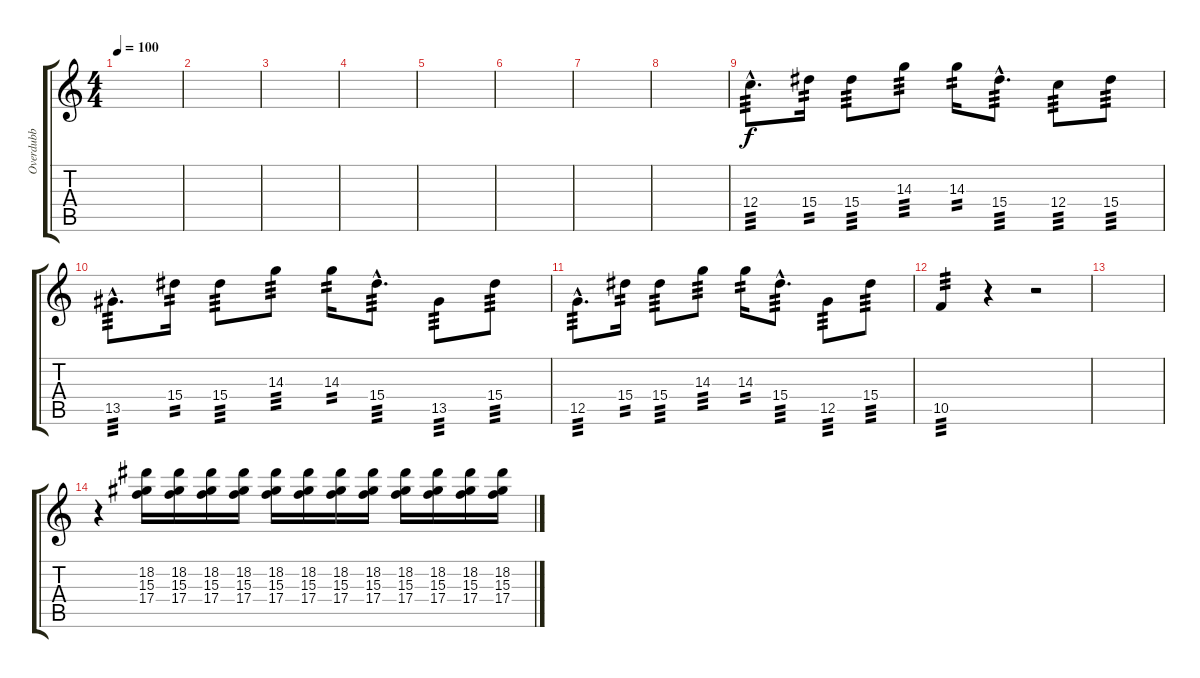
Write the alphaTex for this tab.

\track ("Overdubb" "Overdubb") {instrument distortionguitar}
\staff {score tabs}
\tuning (D4 A3 F3 C3 G2 C2) {hide}
\ts (4 4)
\tempo 100
\clef g2
\ks c
|
|
|
|
|
|
|
|
12.4{hac}.8{d tp 3} 15.4.16{tp 2} 15.4.8{tp 3} 14.3.8{tp 3} 14.3.16{tp 2} 15.4{hac}.8{d tp 3} 12.4.8{tp 3} 15.4.8{tp 3} |
13.5{hac}.8{d tp 3} 15.4.16{tp 2} 15.4.8{tp 3} 14.3.8{tp 3} 14.3.16{tp 2} 15.4{hac}.8{d tp 3} 13.5.8{tp 3} 15.4.8{tp 3} |
12.5{hac}.8{d tp 3} 15.4.16{tp 2} 15.4.8{tp 3} 14.3.8{tp 3} 14.3.16{tp 2} 15.4{hac}.8{d tp 3} 12.5.8{tp 3} 15.4.8{tp 3} |
10.5.4{tp 3} r.4 r.2 |
|
r.4 (18.2 15.3 17.4).16 (18.2 15.3 17.4).16 (18.2 15.3 17.4).16 (18.2 15.3 17.4).16 (18.2 15.3 17.4).16 (18.2 15.3 17.4).16 (18.2 15.3 17.4).16 (18.2 15.3 17.4).16 (18.2 15.3 17.4).16 (18.2 15.3 17.4).16 (18.2 15.3 17.4).16 (18.2 15.3 17.4).16
